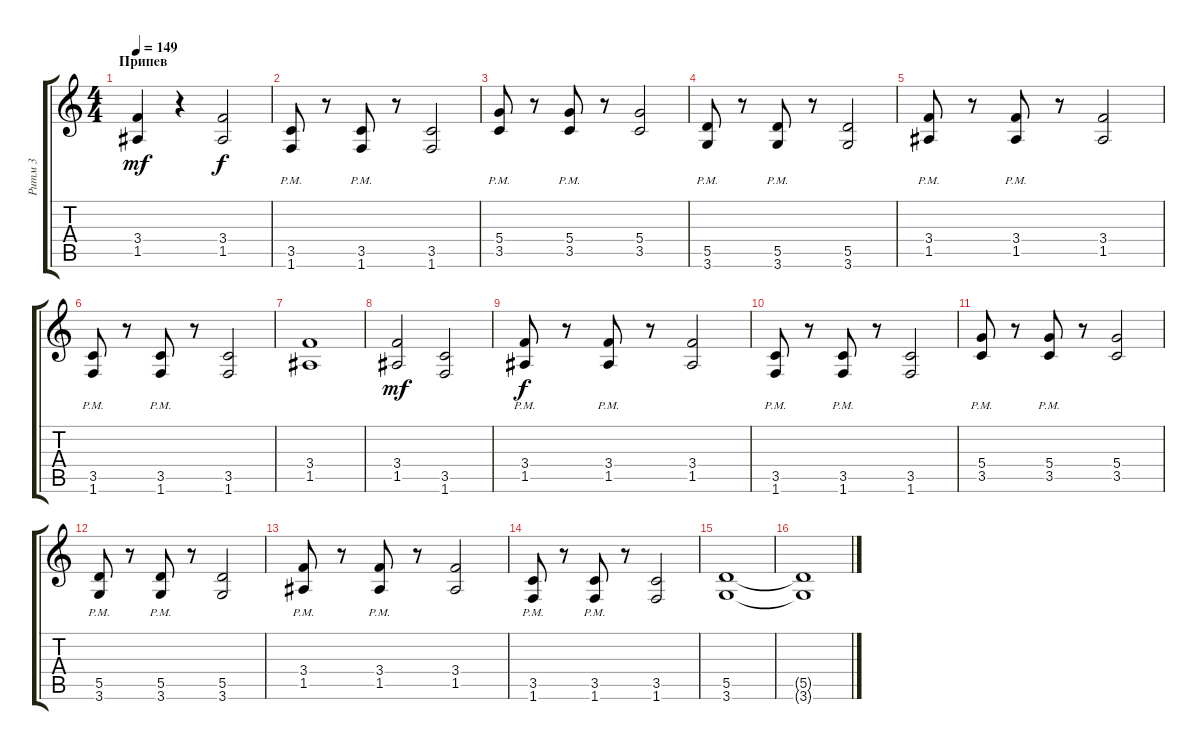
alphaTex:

\track ("Ритм 3" "Ритм 3") {instrument distortionguitar}
\staff {score tabs}
\tuning (E4 B3 G3 D3 A2 E2) {hide}
\ts (4 4)
\section ("" "Припев")
\tempo 149
\clef g2
\ks c
(3.4 1.5).4{dy mf} r.4 (3.4 1.5).2{dy f} |
(3.5{pm} 1.6{pm}).8 r.8 (3.5{pm} 1.6{pm}).8 r.8 (3.5 1.6).2 |
(5.4{pm} 3.5{pm}).8 r.8 (5.4{pm} 3.5{pm}).8 r.8 (5.4 3.5).2 |
(5.5{pm} 3.6{pm}).8 r.8 (5.5{pm} 3.6{pm}).8 r.8 (5.5 3.6).2 |
(3.4{pm} 1.5{pm}).8 r.8 (3.4{pm} 1.5{pm}).8 r.8 (3.4 1.5).2 |
(3.5{pm} 1.6{pm}).8 r.8 (3.5{pm} 1.6{pm}).8 r.8 (3.5 1.6).2 |
(3.4 1.5).1 |
(3.4 1.5).2{dy mf} (3.5 1.6).2 |
(3.4{pm} 1.5{pm}).8{dy f} r.8 (3.4{pm} 1.5{pm}).8 r.8 (3.4 1.5).2 |
(3.5{pm} 1.6{pm}).8 r.8 (3.5{pm} 1.6{pm}).8 r.8 (3.5 1.6).2 |
(5.4{pm} 3.5{pm}).8 r.8 (5.4{pm} 3.5{pm}).8 r.8 (5.4 3.5).2 |
(5.5{pm} 3.6{pm}).8 r.8 (5.5{pm} 3.6{pm}).8 r.8 (5.5 3.6).2 |
(3.4{pm} 1.5{pm}).8 r.8 (3.4{pm} 1.5{pm}).8 r.8 (3.4 1.5).2 |
(3.5{pm} 1.6{pm}).8 r.8 (3.5{pm} 1.6{pm}).8 r.8 (3.5 1.6).2 |
(5.5 3.6).1 |
(5.5{t} 3.6{t}).1
